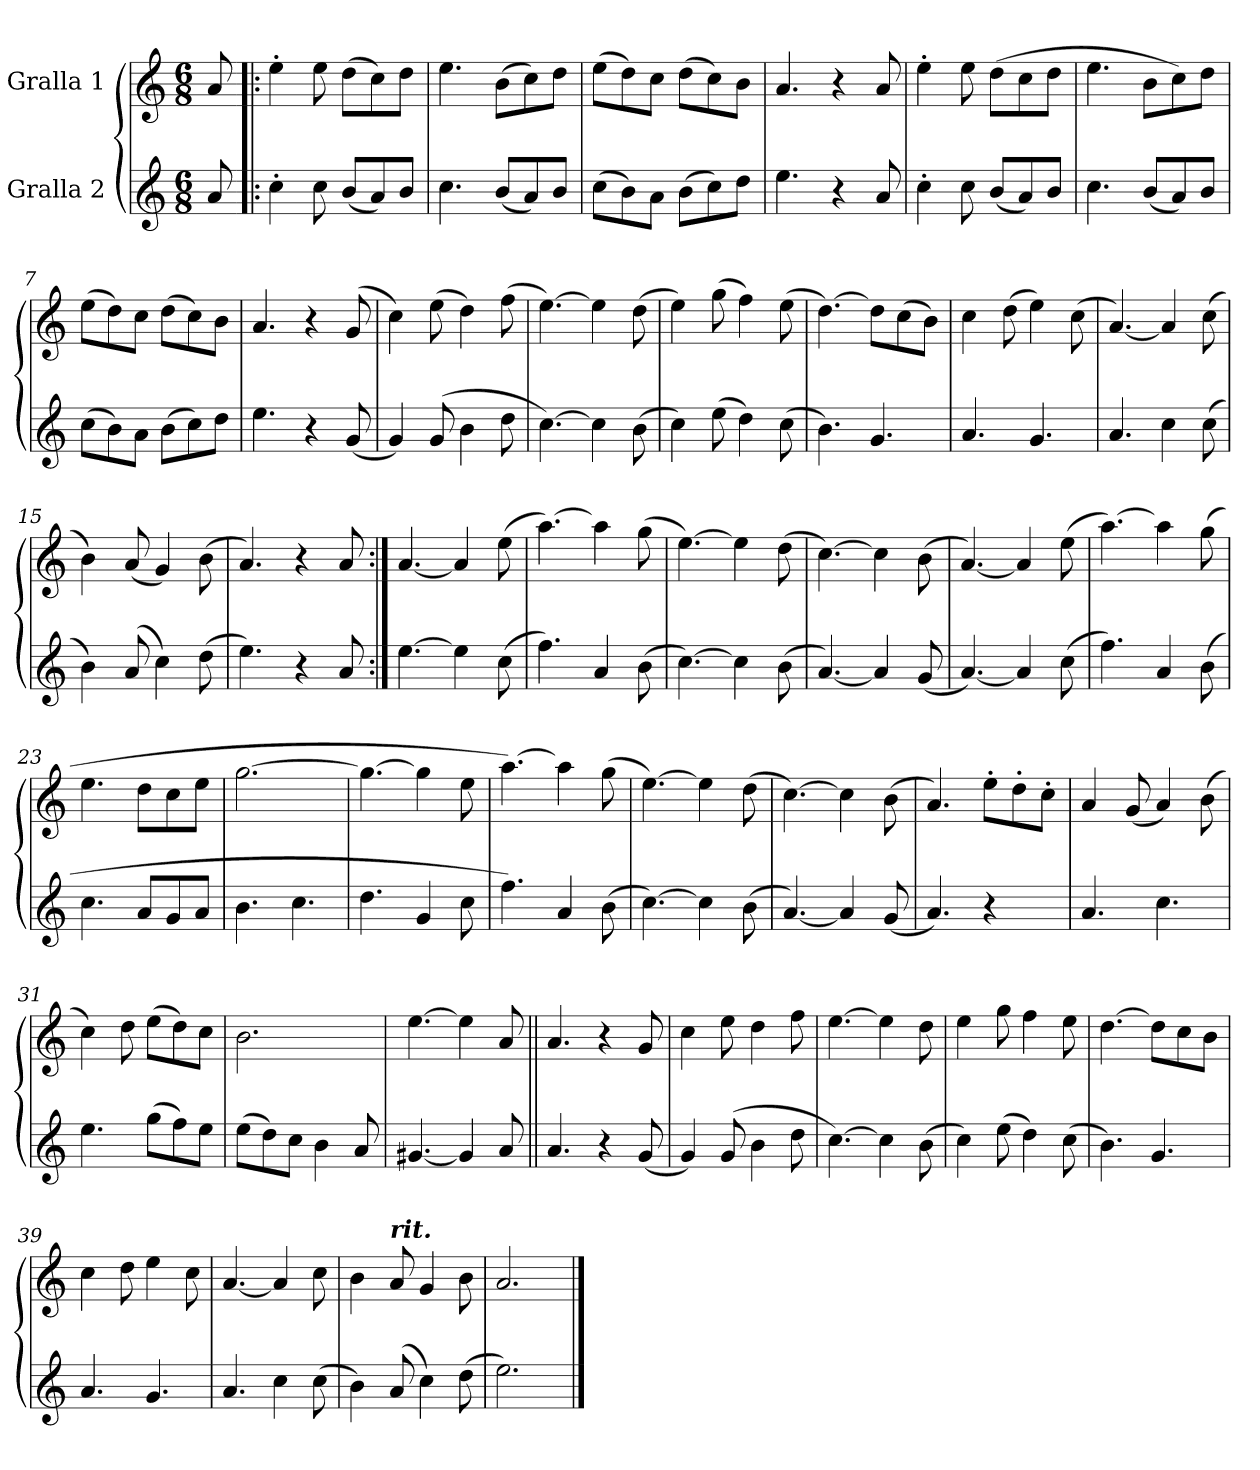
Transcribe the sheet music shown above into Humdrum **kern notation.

**kern	**kern
*part2	*part1
*staff2	*staff1
*I"Gralla 2	*I"Gralla 1
*clefG2	*clefG2
*k[]	*k[]
*M6/8	*M6/8
*MM180	*MM180
=	=
8a/	8a/
=1!|:	=1!|:
4cc'\	4ee'\
8cc\	8ee\
(<8b/L	(>8dd\L
8a/)	8cc\)
8b/J	8dd\J
=2	=2
4.cc\	4.ee\
(<8b/L	(>8b\L
8a/)	8cc\)
8b/J	8dd\J
=3	=3
(>8cc\L	(>8ee\L
8b\)	8dd\)
8a\J	8cc\J
(>8b\L	(>8dd\L
8cc\)	8cc\)
8dd\J	8b\J
=4	=4
4.ee\	4.a/
4r	4r
8a/	8a/
=5	=5
4cc'\	4ee'\
8cc\	8ee\
(<8b/L	(>8dd\L
8a/)	8cc\
8b/J	8dd\J
=6	=6
4.cc\	4.ee\
(<8b/L	8b\L
8a/)	8cc\)
8b/J	8dd\J
=7	=7
(>8cc\L	(>8ee\L
8b\)	8dd\)
8a\J	8cc\J
(>8b\L	(>8dd\L
8cc\)	8cc\)
8dd\J	8b\J
!!LO:LB:g=z
=8	=8
4.ee\	4.a/
4r	4r
(<8g/	(<8g/
=9	=9
4g/)	4cc\)
(>8g/	(>8ee\
4b\	4dd\)
8dd\	(>8ff\
=10	=10
[4.cc\)	[4.ee\)
4cc\]	4ee\]
(>8b\	(>8dd\
=11	=11
4cc\)	4ee\)
(>8ee\	(>8gg\
4dd\)	4ff\)
(>8cc\	(>8ee\
=12	=12
4.b\)	[4.dd\)
4.g/	8dd\L]
.	(>8cc\
.	8b\J)
=13	=13
4.a/	4cc\
.	(>8dd\
4.g/	4ee\)
.	(>8cc\
=14	=14
4.a/	[4.a/)
4cc\	4a/]
(>8cc\	(>8cc\
=15	=15
4b\)	4b\)
(>8a/	(<8a/
4cc\)	4g/)
(>8dd\	(>8b\
=16	=16
4.ee\)	4.a/)
4r	4r
8a/	8a/
=17:|!	=17:|!
[4.ee\	[4.a/
4ee\]	4a/]
(>8cc\	(>8ee\
!!LO:LB:g=z
=18	=18
4.ff\)	[4.aa\)
4a/	4aa\]
(>8b\	(>8gg\
=19	=19
[4.cc\)	[4.ee\)
4cc\]	4ee\]
(>8b\	(>8dd\
=20	=20
[4.a/)	[4.cc\)
4a/]	4cc\]
(<8g/	(>8b\
=21	=21
[4.a/)	[4.a/)
4a/]	4a/]
(>8cc\	(>8ee\
=22	=22
4.ff\)	[4.aa\)
4a/	4aa\]
(>8b\	(>8gg\
=23	=23
4.cc\	4.ee\
8a/L	8dd\L
8g/	8cc\
8a/J	8ee\J
=24	=24
4.b\	[2.gg\
4.cc\	.
=25	=25
4.dd\	4.gg\_
4g/	4gg\]
8cc\	8ee\
=26	=26
4.ff\)	[4.aa\)
4a/	4aa\]
(>8b\	(>8gg\
=27	=27
[4.cc\)	[4.ee\)
4cc\]	4ee\]
(>8b\	(>8dd\
=28	=28
[4.a/)	[4.cc\)
4a/]	4cc\]
(<8g/	(>8b\
!!LO:LB:g=z
=29	=29
4.a/)	4.a/)
4r	8ee'\L
.	8dd'\
8ryy	8cc'\J
=30	=30
4.a/	4a/
.	(<8g/
4.cc\	4a/)
.	(>8b\
=31	=31
4.ee\	4cc\)
.	8dd\
(>8gg\L	(>8ee\L
8ff\)	8dd\)
8ee\J	8cc\J
=32	=32
(>8ee\L	2.b\
8dd\)	.
8cc\J	.
4b\	.
8a/	.
=33	=33
[4.g#X/	[4.ee\
4g#/]	4ee\]
8a/	8a/
=34||	=34||
4.a/	4.a/
4r	4r
(<8g/	8g/
=35	=35
4g/)	4cc\
(>8g/	8ee\
4b\	4dd\
8dd\	8ff\
=36	=36
[4.cc\)	[4.ee\
4cc\]	4ee\]
(>8b\	8dd\
=37	=37
4cc\)	4ee\
(>8ee\	8gg\
4dd\)	4ff\
(>8cc\	8ee\
!!LO:LB:g=z
=38	=38
4.b\)	[4.dd\
4.g/	8dd\L]
.	8cc\
.	8b\J
=39	=39
4.a/	4cc\
.	8dd\
4.g/	4ee\
.	8cc\
=40	=40
4.a/	[4.a/
4cc\	4a/]
(>8cc\	8cc\
=41	=41
4b\)	4b\
!	!LO:TX:a:Bi:t=rit.
(>8a/	8a/
4cc\)	4g/
(>8dd\	8b\
=42	=42
2.ee\)	2.a/
==	==
*-	*-
